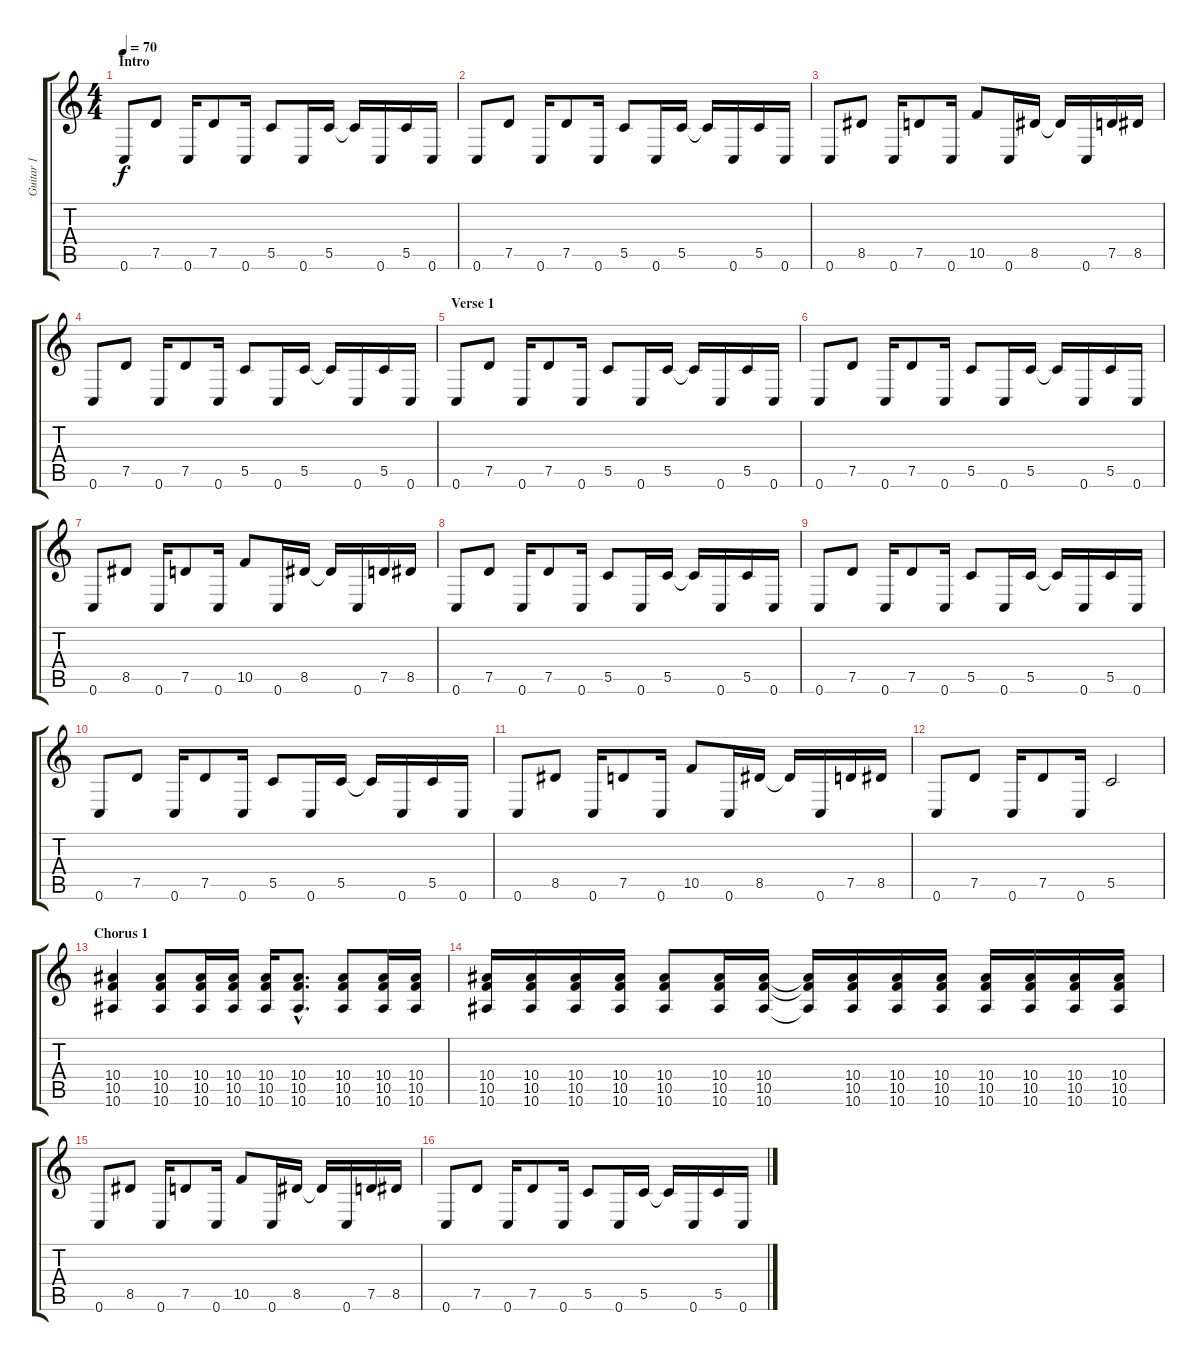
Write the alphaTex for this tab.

\track ("Guitar 1" "Guitar 1") {instrument electricguitarjazz}
\staff {score tabs}
\tuning (D4 A3 F3 C3 G2 C2) {hide}
\ts (4 4)
\section ("" "Intro")
\tempo 70
\clef g2
\ks c
0.6.8{dy f instrument electricguitarjazz} 7.5.8 0.6.16 7.5.8 0.6.16 5.5.8 0.6.16 5.5.16 5.5{t}.16 0.6.16 5.5.16 0.6.16 |
0.6.8 7.5.8 0.6.16 7.5.8 0.6.16 5.5.8 0.6.16 5.5.16 5.5{t}.16 0.6.16 5.5.16 0.6.16 |
0.6.8 8.5.8 0.6.16 7.5.8 0.6.16 10.5.8 0.6.16 8.5.16 8.5{t}.16 0.6.16 7.5.16 8.5.16 |
0.6.8 7.5.8 0.6.16 7.5.8 0.6.16 5.5.8 0.6.16 5.5.16 5.5{t}.16 0.6.16 5.5.16 0.6.16 |
\section ("" "Verse 1")
0.6.8 7.5.8 0.6.16 7.5.8 0.6.16 5.5.8 0.6.16 5.5.16 5.5{t}.16 0.6.16 5.5.16 0.6.16 |
0.6.8 7.5.8 0.6.16 7.5.8 0.6.16 5.5.8 0.6.16 5.5.16 5.5{t}.16 0.6.16 5.5.16 0.6.16 |
0.6.8 8.5.8 0.6.16 7.5.8 0.6.16 10.5.8 0.6.16 8.5.16 8.5{t}.16 0.6.16 7.5.16 8.5.16 |
0.6.8 7.5.8 0.6.16 7.5.8 0.6.16 5.5.8 0.6.16 5.5.16 5.5{t}.16 0.6.16 5.5.16 0.6.16 |
0.6.8 7.5.8 0.6.16 7.5.8 0.6.16 5.5.8 0.6.16 5.5.16 5.5{t}.16 0.6.16 5.5.16 0.6.16 |
0.6.8 7.5.8 0.6.16 7.5.8 0.6.16 5.5.8 0.6.16 5.5.16 5.5{t}.16 0.6.16 5.5.16 0.6.16 |
0.6.8 8.5.8 0.6.16 7.5.8 0.6.16 10.5.8 0.6.16 8.5.16 8.5{t}.16 0.6.16 7.5.16 8.5.16 |
0.6.8 7.5.8 0.6.16 7.5.8 0.6.16 5.5.2 |
\section ("" "Chorus 1")
(10.4 10.5 10.6).4{instrument distortionguitar} (10.4 10.5 10.6).8 (10.4 10.5 10.6).16 (10.4 10.5 10.6).16 (10.4 10.5 10.6).16 (10.4{hac} 10.5{hac} 10.6{hac}).8{d} (10.4 10.5 10.6).8 (10.4 10.5 10.6).16 (10.4 10.5 10.6).16 |
(10.4 10.5 10.6).16 (10.4 10.5 10.6).16 (10.4 10.5 10.6).16 (10.4 10.5 10.6).16 (10.4 10.5 10.6).8 (10.4 10.5 10.6).16 (10.4 10.5 10.6).16 (10.4{t} 10.5{t} 10.6{t}).16 (10.4 10.5 10.6).16 (10.4 10.5 10.6).16 (10.4 10.5 10.6).16 (10.4 10.5 10.6).16 (10.4 10.5 10.6).16 (10.4 10.5 10.6).16 (10.4 10.5 10.6).16 |
0.6.8{instrument electricguitarjazz} 8.5.8 0.6.16 7.5.8 0.6.16 10.5.8 0.6.16 8.5.16 8.5{t}.16 0.6.16 7.5.16 8.5.16 |
0.6.8 7.5.8 0.6.16 7.5.8 0.6.16 5.5.8 0.6.16 5.5.16 5.5{t}.16 0.6.16 5.5.16 0.6.16
